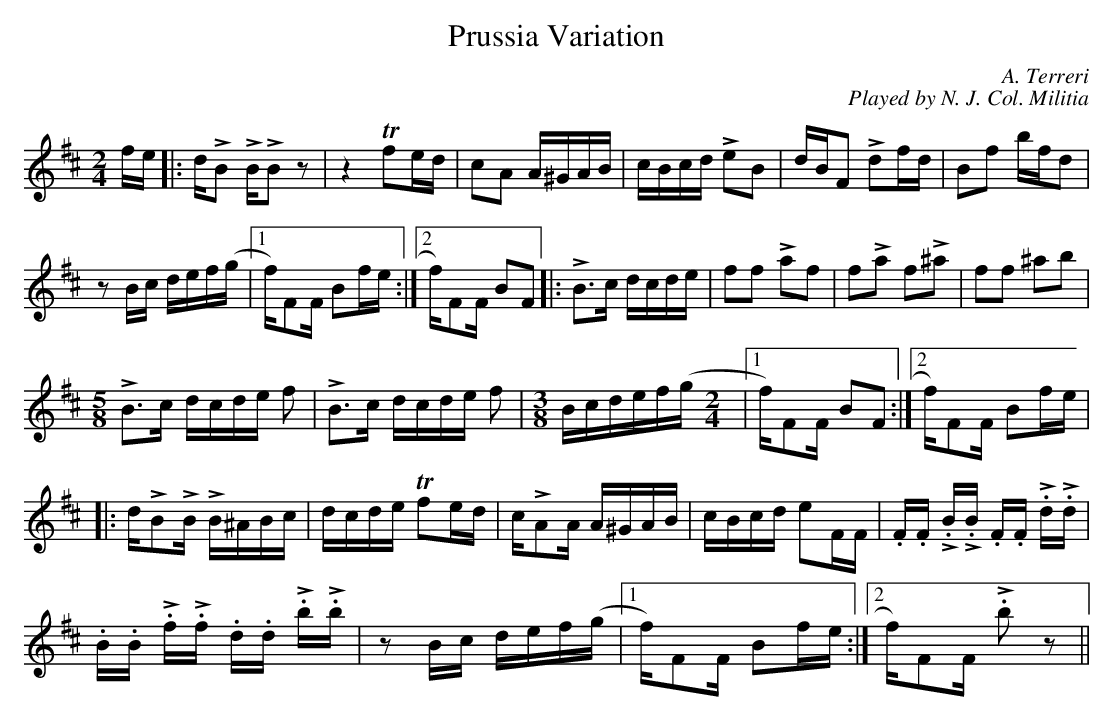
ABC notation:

X:1
T:Prussia Variation
C:A. Terreri
C:Played by N. J. Col. Militia
M:2/4
L:1/16
K:Bm
fe|:dLB2 LBLB2 z2|z4 Tf2ed|c2A2 A^GAB|cBcd Le2B2|dBF2 Ld2fd|B2f2 bfd2|
z2Bc def(!tr2!g|[1 f)F2F B2fe:|[2 f)F2F B2F2|:LB3c dcde|f2f2 La2f2|f2La2 f2L^a2|f2f2 ^a2b2|
[M:5/8]LB3c dcde f2|LB3c dcde f2|[M:3/8]Bcdef(!tr2!g[M:2/4]|[1 f)F2F B2F2:|[2 f)F2F B2fe|
|:dLB2LB LB^ABc|dcde Tf2ed|cLA2A A^GAB|cBcd e2FF|.F.F L.BL.B .F.F L.dL.d|
.B.B L.fL.f .d.d L.bL.b|z2 Bc def(!tr2!g|[1 f)F2F B2fe:|[2 f)F2F L.b2z2||
